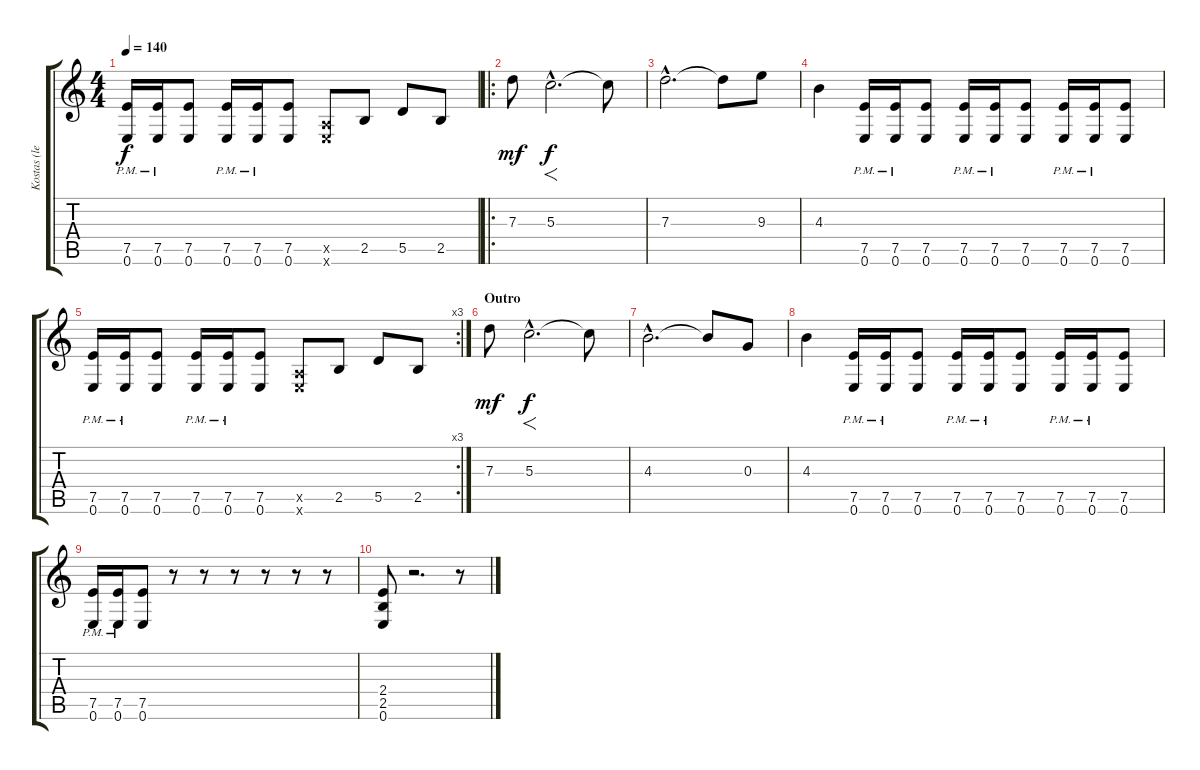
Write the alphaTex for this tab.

\track ("Kostas (lead guitar)" "Kostas (le") {instrument distortionguitar}
\staff {score tabs}
\tuning (E4 B3 G3 D3 A2 E2) {hide}
\ts (4 4)
\tempo 140
\clef g2
\ks c
(7.5{pm} 0.6{pm}).16{dy f} (7.5{pm} 0.6{pm}).16 (7.5 0.6).8 (7.5{pm} 0.6{pm}).16 (7.5{pm} 0.6{pm}).16 (7.5 0.6).8 (0.5{x} 0.6{x}).8 2.5.8 5.5.8 2.5.8 |
\ro
7.3.8{dy mf} 5.3{hac}.2{f d dy f} 5.3{t}.8 |
7.3{hac}.2{d} 7.3{t}.8 9.3.8 |
4.3.4 (7.5{pm} 0.6{pm}).16 (7.5{pm} 0.6{pm}).16 (7.5 0.6).8 (7.5{pm} 0.6{pm}).16 (7.5{pm} 0.6{pm}).16 (7.5 0.6).8 (7.5{pm} 0.6{pm}).16 (7.5{pm} 0.6{pm}).16 (7.5 0.6).8 |
\rc 3
(7.5{pm} 0.6{pm}).16 (7.5{pm} 0.6{pm}).16 (7.5 0.6).8 (7.5{pm} 0.6{pm}).16 (7.5{pm} 0.6{pm}).16 (7.5 0.6).8 (0.5{x} 0.6{x}).8 2.5.8 5.5.8 2.5.8 |
\section ("" "Outro")
7.3.8{dy mf} 5.3{hac}.2{f d dy f} 5.3{t}.8 |
4.3{hac}.2{d} 4.3{t}.8 0.3.8 |
4.3.4 (7.5{pm} 0.6{pm}).16 (7.5{pm} 0.6{pm}).16 (7.5 0.6).8 (7.5{pm} 0.6{pm}).16 (7.5{pm} 0.6{pm}).16 (7.5 0.6).8 (7.5{pm} 0.6{pm}).16 (7.5{pm} 0.6{pm}).16 (7.5 0.6).8 |
(7.5{pm} 0.6{pm}).16 (7.5{pm} 0.6{pm}).16 (7.5 0.6).8 r.8 r.8 r.8 r.8 r.8 r.8 |
(2.4 2.5 0.6).8 r.2{d} r.8
